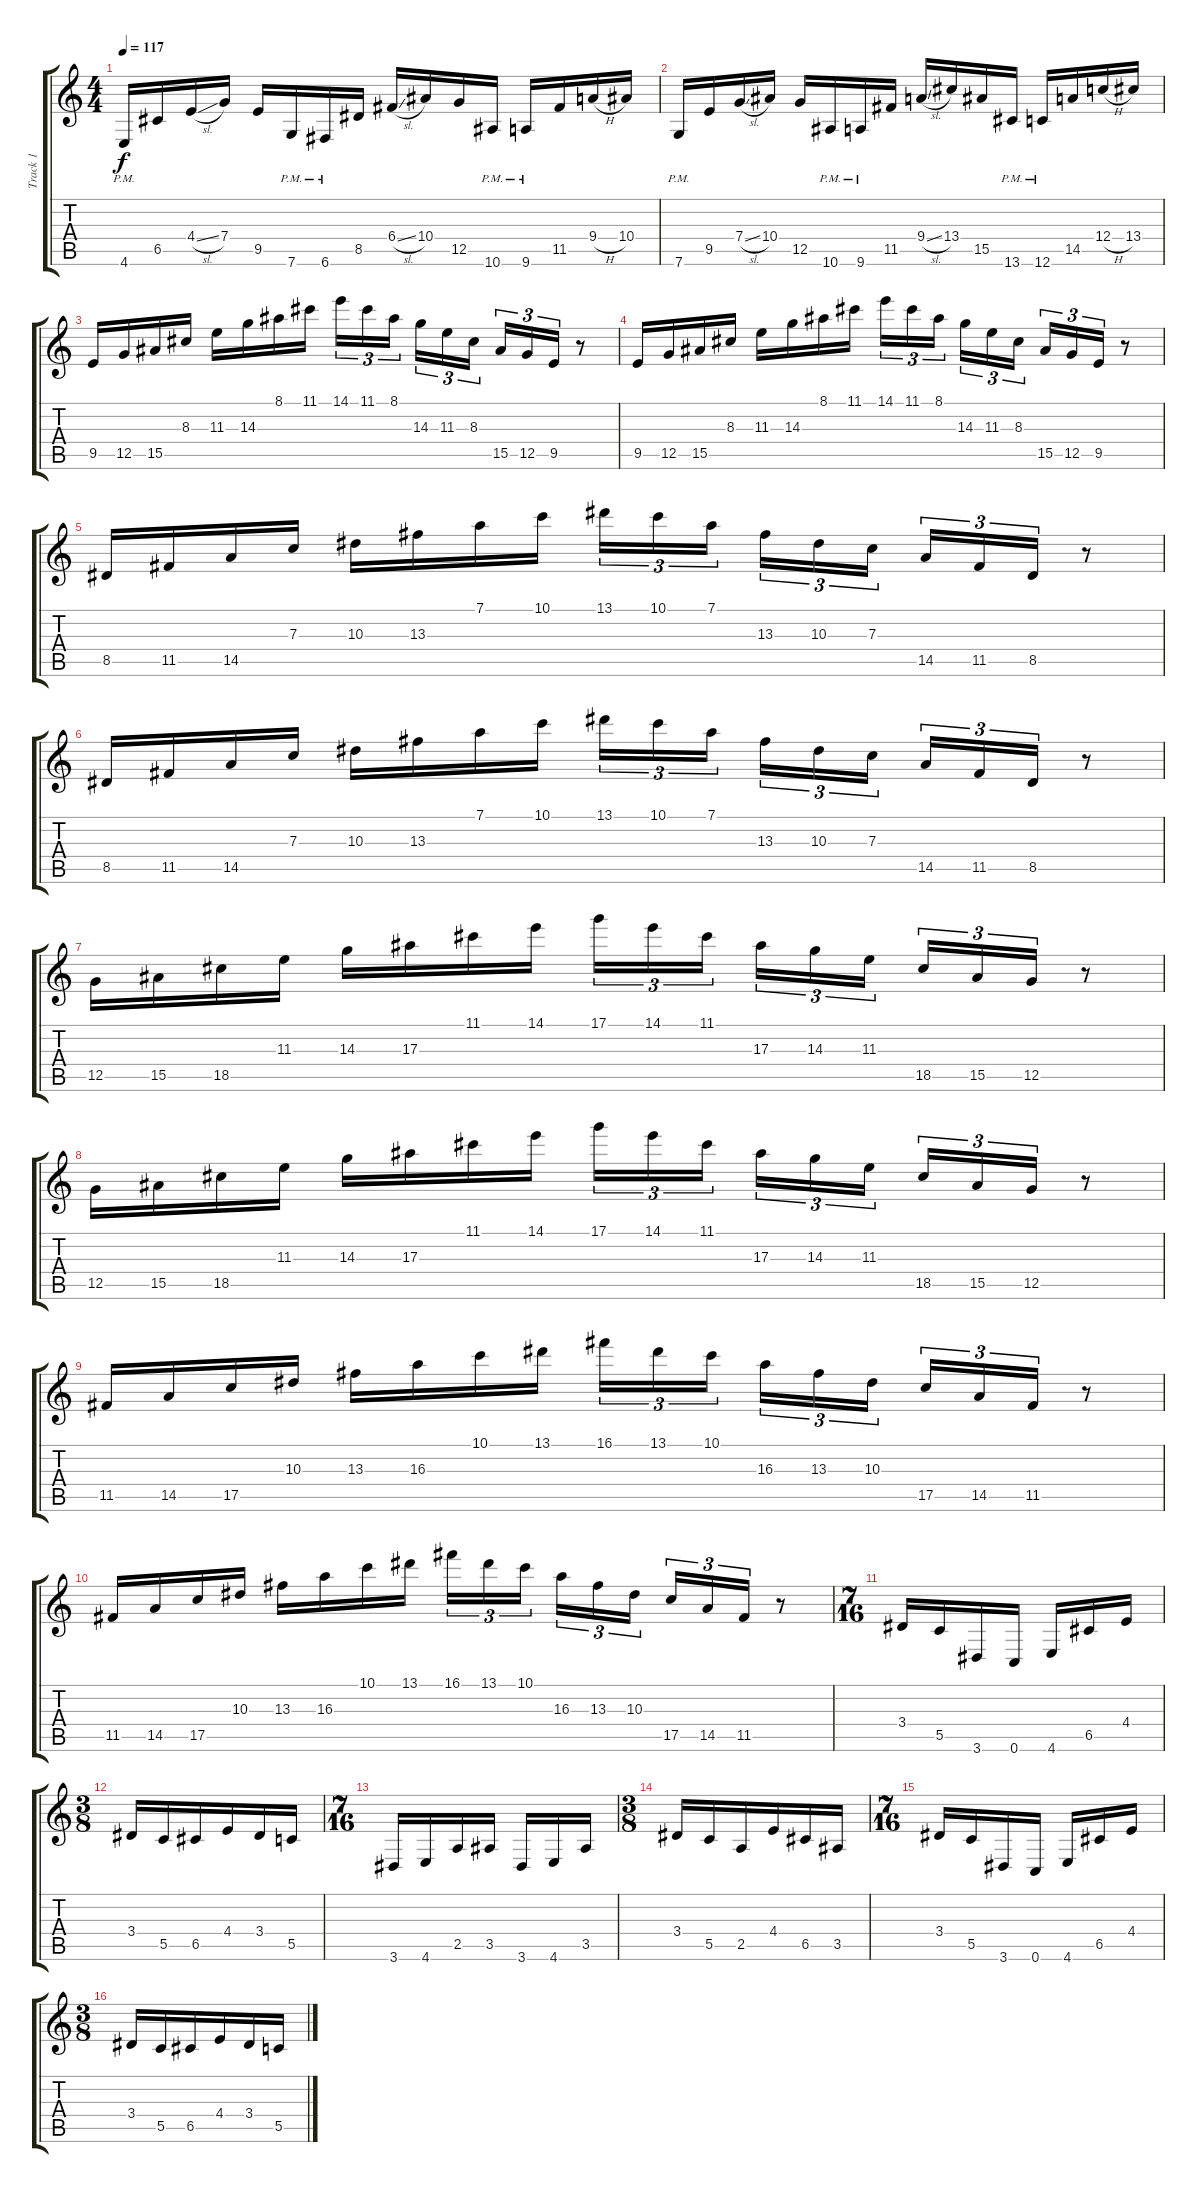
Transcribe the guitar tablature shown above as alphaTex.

\track ("Track 1" "Track 1") {instrument overdrivenguitar}
\staff {score tabs}
\tuning (D4 A3 F3 C3 G2 C2) {hide}
\ts (4 4)
\tempo 117
\clef g2
\ks c
4.6{pm}.16{dy f} 6.5.16 4.4{sl}.16 7.4.16 9.5.16 7.6{pm}.16 6.6{pm}.16 8.5.16 6.4{sl}.16 10.4.16 12.5.16 10.6{pm}.16 9.6{pm}.16 11.5.16 9.4{h}.16 10.4.16 |
7.6{pm}.16 9.5.16 7.4{sl}.16 10.4.16 12.5.16 10.6{pm}.16 9.6{pm}.16 11.5.16 9.4{sl}.16 13.4.16 15.5.16 13.6{pm}.16 12.6{pm}.16 14.5.16 12.4{h}.16 13.4.16 |
9.5.16 12.5.16 15.5.16 8.3.16 11.3.16 14.3.16 8.1.16 11.1.16 14.1.16{tu (3 2)} 11.1.16{tu (3 2)} 8.1.16{tu (3 2) beam splitsecondary} 14.3.16{tu (3 2)} 11.3.16{tu (3 2)} 8.3.16{tu (3 2)} 15.5.16{tu (3 2)} 12.5.16{tu (3 2)} 9.5.16{tu (3 2)} r.8 |
9.5.16 12.5.16 15.5.16 8.3.16 11.3.16 14.3.16 8.1.16 11.1.16 14.1.16{tu (3 2)} 11.1.16{tu (3 2)} 8.1.16{tu (3 2) beam splitsecondary} 14.3.16{tu (3 2)} 11.3.16{tu (3 2)} 8.3.16{tu (3 2)} 15.5.16{tu (3 2)} 12.5.16{tu (3 2)} 9.5.16{tu (3 2)} r.8 |
8.5.16 11.5.16 14.5.16 7.3.16 10.3.16 13.3.16 7.1.16 10.1.16 13.1.16{tu (3 2)} 10.1.16{tu (3 2)} 7.1.16{tu (3 2) beam splitsecondary} 13.3.16{tu (3 2)} 10.3.16{tu (3 2)} 7.3.16{tu (3 2)} 14.5.16{tu (3 2)} 11.5.16{tu (3 2)} 8.5.16{tu (3 2)} r.8 |
8.5.16 11.5.16 14.5.16 7.3.16 10.3.16 13.3.16 7.1.16 10.1.16 13.1.16{tu (3 2)} 10.1.16{tu (3 2)} 7.1.16{tu (3 2) beam splitsecondary} 13.3.16{tu (3 2)} 10.3.16{tu (3 2)} 7.3.16{tu (3 2)} 14.5.16{tu (3 2)} 11.5.16{tu (3 2)} 8.5.16{tu (3 2)} r.8 |
12.5.16 15.5.16 18.5.16 11.3.16 14.3.16 17.3.16 11.1.16 14.1.16 17.1.16{tu (3 2)} 14.1.16{tu (3 2)} 11.1.16{tu (3 2) beam splitsecondary} 17.3.16{tu (3 2)} 14.3.16{tu (3 2)} 11.3.16{tu (3 2)} 18.5.16{tu (3 2)} 15.5.16{tu (3 2)} 12.5.16{tu (3 2)} r.8 |
12.5.16 15.5.16 18.5.16 11.3.16 14.3.16 17.3.16 11.1.16 14.1.16 17.1.16{tu (3 2)} 14.1.16{tu (3 2)} 11.1.16{tu (3 2) beam splitsecondary} 17.3.16{tu (3 2)} 14.3.16{tu (3 2)} 11.3.16{tu (3 2)} 18.5.16{tu (3 2)} 15.5.16{tu (3 2)} 12.5.16{tu (3 2)} r.8 |
11.5.16 14.5.16 17.5.16 10.3.16 13.3.16 16.3.16 10.1.16 13.1.16 16.1.16{tu (3 2)} 13.1.16{tu (3 2)} 10.1.16{tu (3 2) beam splitsecondary} 16.3.16{tu (3 2)} 13.3.16{tu (3 2)} 10.3.16{tu (3 2)} 17.5.16{tu (3 2)} 14.5.16{tu (3 2)} 11.5.16{tu (3 2)} r.8 |
11.5.16 14.5.16 17.5.16 10.3.16 13.3.16 16.3.16 10.1.16 13.1.16 16.1.16{tu (3 2)} 13.1.16{tu (3 2)} 10.1.16{tu (3 2) beam splitsecondary} 16.3.16{tu (3 2)} 13.3.16{tu (3 2)} 10.3.16{tu (3 2)} 17.5.16{tu (3 2)} 14.5.16{tu (3 2)} 11.5.16{tu (3 2)} r.8 |
\ts (7 16)
3.4.16 5.5.16 3.6.16 0.6.16 4.6.16 6.5.16 4.4.16 |
\ts (3 8)
3.4.16 5.5.16 6.5.16 4.4.16 3.4.16 5.5.16 |
\ts (7 16)
3.6.16 4.6.16 2.5.16 3.5.16 3.6.16 4.6.16 3.5.16 |
\ts (3 8)
3.4.16 5.5.16 2.5.16 4.4.16 6.5.16 3.5.16 |
\ts (7 16)
3.4.16 5.5.16 3.6.16 0.6.16 4.6.16 6.5.16 4.4.16 |
\ts (3 8)
3.4.16 5.5.16 6.5.16 4.4.16 3.4.16 5.5.16
